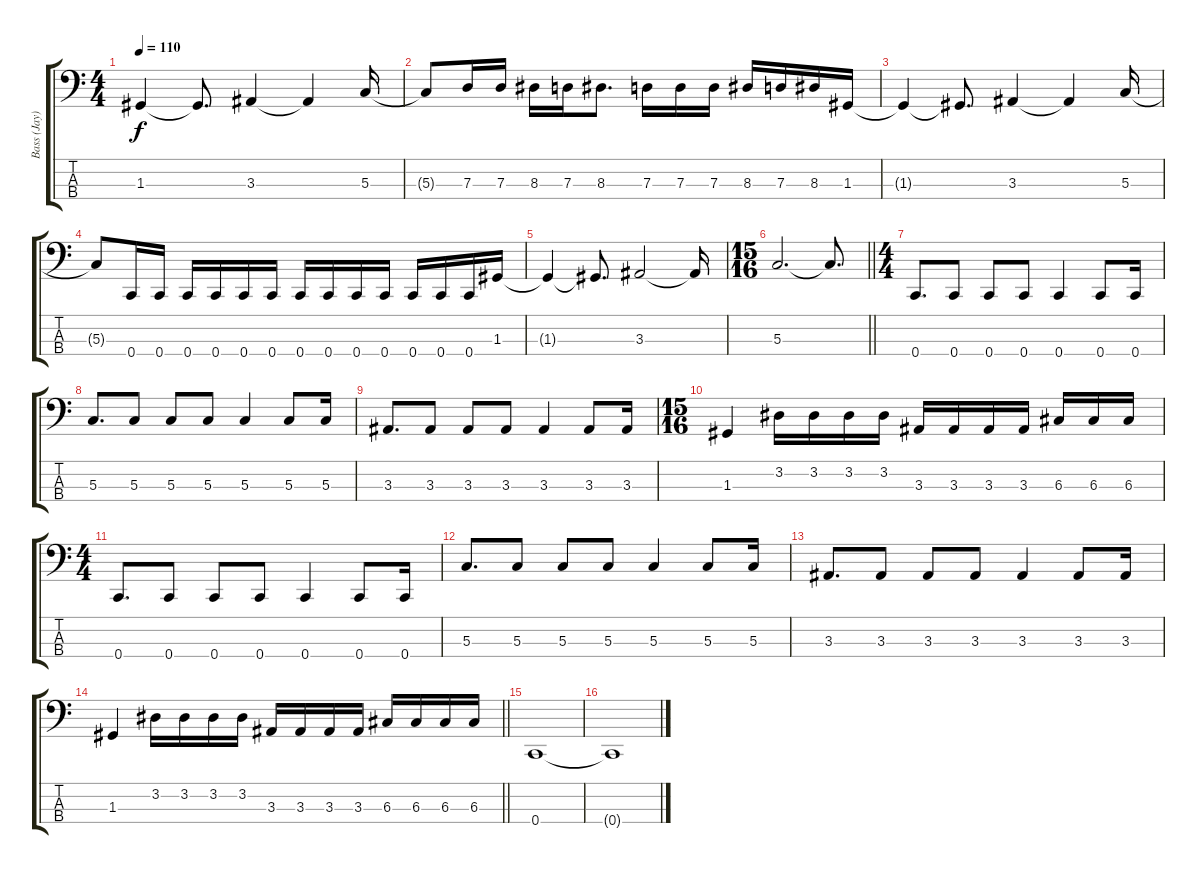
\track ("Bass (Jay)" "Bass (Jay)") {instrument electricbasspick}
\staff {score tabs}
\tuning (F2 C2 G1 C1) {hide}
\ts (4 4)
\tempo 110
\clef f4
\ks c
1.3{t}.4{dy f} 1.3{t}.8{d} 3.3.4 3.3{t}.4 5.3.16 |
5.3{t}.8 7.3.16 7.3.16 8.3.16 7.3.16 8.3.8{d} 7.3.16 7.3.16 7.3.16 8.3.16 7.3.16 8.3.16 1.3.16 |
1.3{t}.4 1.3{t}.8{d} 3.3.4 3.3{t}.4 5.3.16 |
5.3{t}.8 0.4.16 0.4.16 0.4.16 0.4.16 0.4.16 0.4.16 0.4.16 0.4.16 0.4.16 0.4.16 0.4.16 0.4.16 0.4.16 1.3.16 |
1.3{t}.4 1.3{t}.8{d} 3.3.2 3.3{t}.16 |
\ts (15 16)
\barLineRight lightlight
5.3.2{d} 5.3{t}.8{d} |
\ts (4 4)
0.4.8{d} 0.4.8 0.4.8 0.4.8 0.4.4 0.4.8 0.4.16 |
5.3.8{d} 5.3.8 5.3.8 5.3.8 5.3.4 5.3.8 5.3.16 |
3.3.8{d} 3.3.8 3.3.8 3.3.8 3.3.4 3.3.8 3.3.16 |
\ts (15 16)
1.3.4 3.2.16 3.2.16 3.2.16 3.2.16 3.3.16 3.3.16 3.3.16 3.3.16 6.3.16 6.3.16 6.3.16 |
\ts (4 4)
0.4.8{d} 0.4.8 0.4.8 0.4.8 0.4.4 0.4.8 0.4.16 |
5.3.8{d} 5.3.8 5.3.8 5.3.8 5.3.4 5.3.8 5.3.16 |
3.3.8{d} 3.3.8 3.3.8 3.3.8 3.3.4 3.3.8 3.3.16 |
\barLineRight lightlight
1.3.4 3.2.16 3.2.16 3.2.16 3.2.16 3.3.16 3.3.16 3.3.16 3.3.16 6.3.16 6.3.16 6.3.16 6.3.16 |
0.4.1 |
0.4{t}.1
